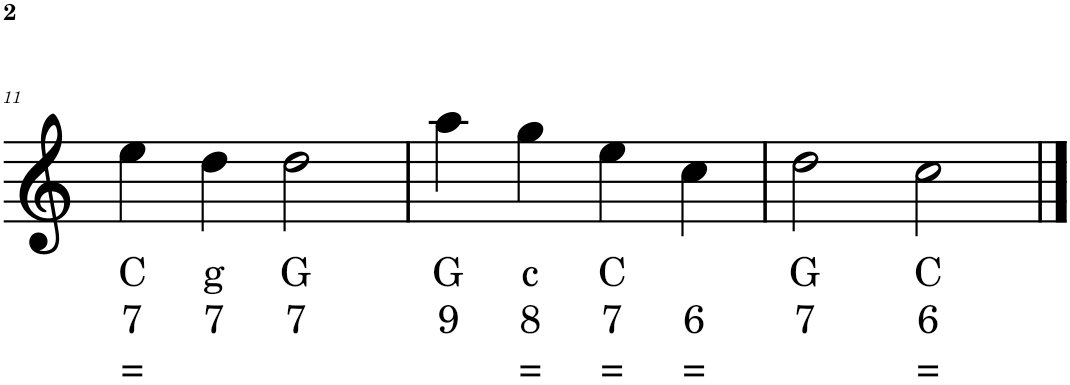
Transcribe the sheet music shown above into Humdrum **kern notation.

**kern	**text	**text	**text
*part1	*part1	*part1	*part1
*staff1	*staff1	*staff1	*staff1
*I"Piano	*	*	*
*I'Pno.	*	*	*
!!LO:PB:g=z
*clefG2	*	*	*
*k[]	*	*	*
*M4/4	*	*	*
=11	=11	=11	=11
!	!LO:LY:b	!LO:LY:b	!LO:LY:b
4ee\	C	7	=
!	!LO:LY:b	!LO:LY:b	!
4dd\	g	7	.
!	!LO:LY:b	!LO:LY:b	!
2dd\	G	7	.
=12	=12	=12	=12
!	!LO:LY:b	!LO:LY:b	!
4aa\	G	9	.
!	!LO:LY:b	!LO:LY:b	!LO:LY:b
4gg\	c	8	=
!	!LO:LY:b	!LO:LY:b	!LO:LY:b
4ee\	C	7	=
!	!	!LO:LY:b	!LO:LY:b
4cc\	.	6	=
=13	=13	=13	=13
!	!LO:LY:b	!LO:LY:b	!
2dd\	G	7	.
!	!LO:LY:b	!LO:LY:b	!LO:LY:b
2cc\	C	6	=
==	==	==	==
*-	*-	*-	*-
